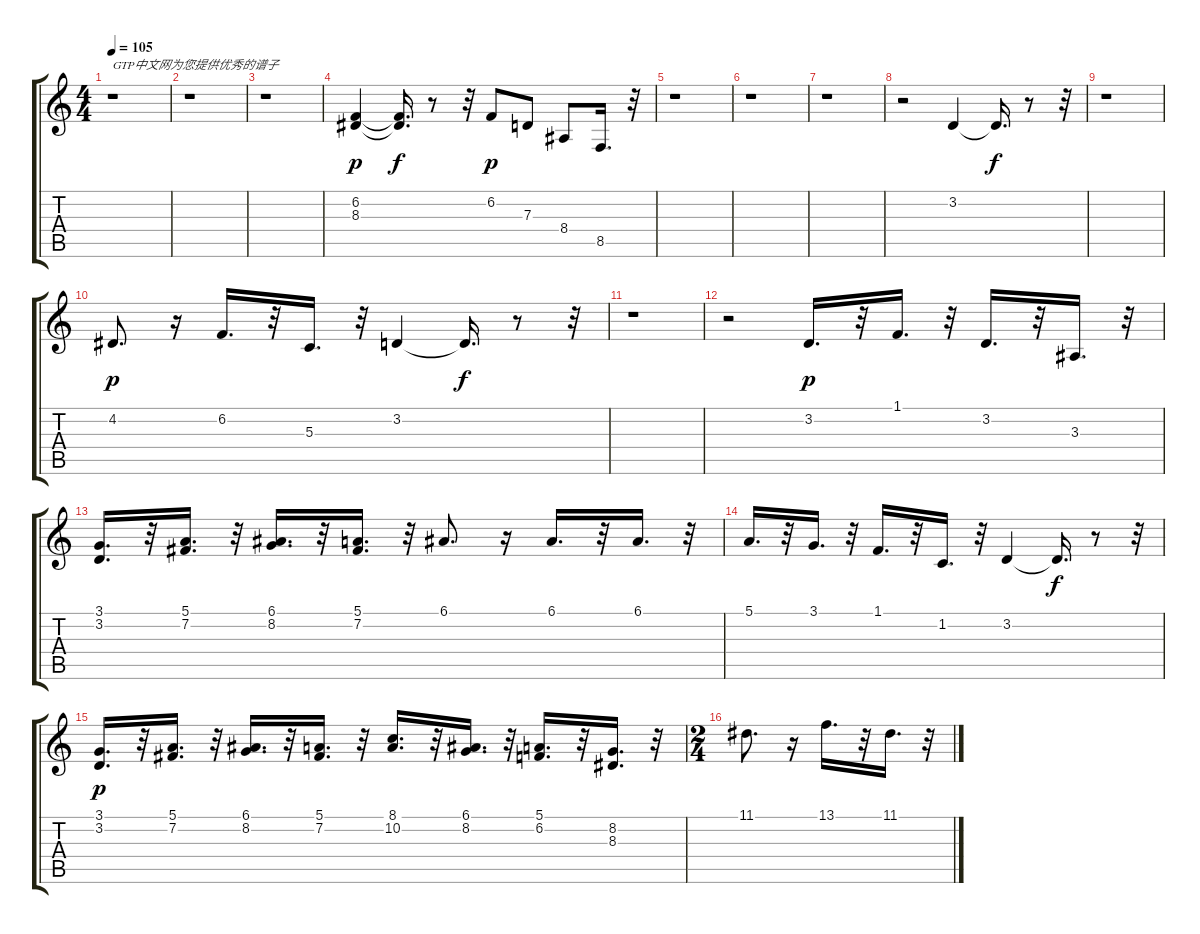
\track "" {instrument orchestralharp}
\staff {score tabs}
\tuning (E4 B3 G3 D3 A2 E2) {hide}
\ts (4 4)
\tempo 105
\clef g2
\ks c
r.1{txt "GTP中文网为您提供优秀的谱子" dy p} |
r.1 |
r.1 |
(6.2 8.3).4 (6.2{t} 8.3{t}).16{d dy f} r.8 r.32 6.2.8{dy p} 7.3.8 8.4.8 8.5.16{d} r.32 |
r.1 |
r.1 |
r.1 |
r.2 3.2.4 3.2{t}.16{d dy f} r.8 r.32 |
r.1 |
4.2.8{d dy p} r.16 6.2.16{d} r.32 5.3.16{d} r.32 3.2.4 3.2{t}.16{d dy f} r.8 r.32 |
r.1 |
r.2 3.2.16{d dy p} r.32 1.1.16{d} r.32 3.2.16{d} r.32 3.3.16{d} r.32 |
(3.1 3.2).16{d} r.32 (5.1 7.2).16{d} r.32 (6.1 8.2).16{d} r.32 (5.1 7.2).16{d} r.32 6.1.8{d} r.16 6.1.16{d} r.32 6.1.16{d} r.32 |
5.1.16{d} r.32 3.1.16{d} r.32 1.1.16{d} r.32 1.2.16{d} r.32 3.2.4 3.2{t}.16{d dy f} r.8 r.32 |
(3.1 3.2).16{d dy p} r.32 (5.1 7.2).16{d} r.32 (6.1 8.2).16{d} r.32 (5.1 7.2).16{d} r.32 (8.1 10.2).16{d} r.32 (6.1 8.2).16{d} r.32 (5.1 6.2).16{d} r.32 (8.2 8.3).16{d} r.32 |
\ts (2 4)
11.1.8{d} r.16 13.1.16{d} r.32 11.1.16{d} r.32
